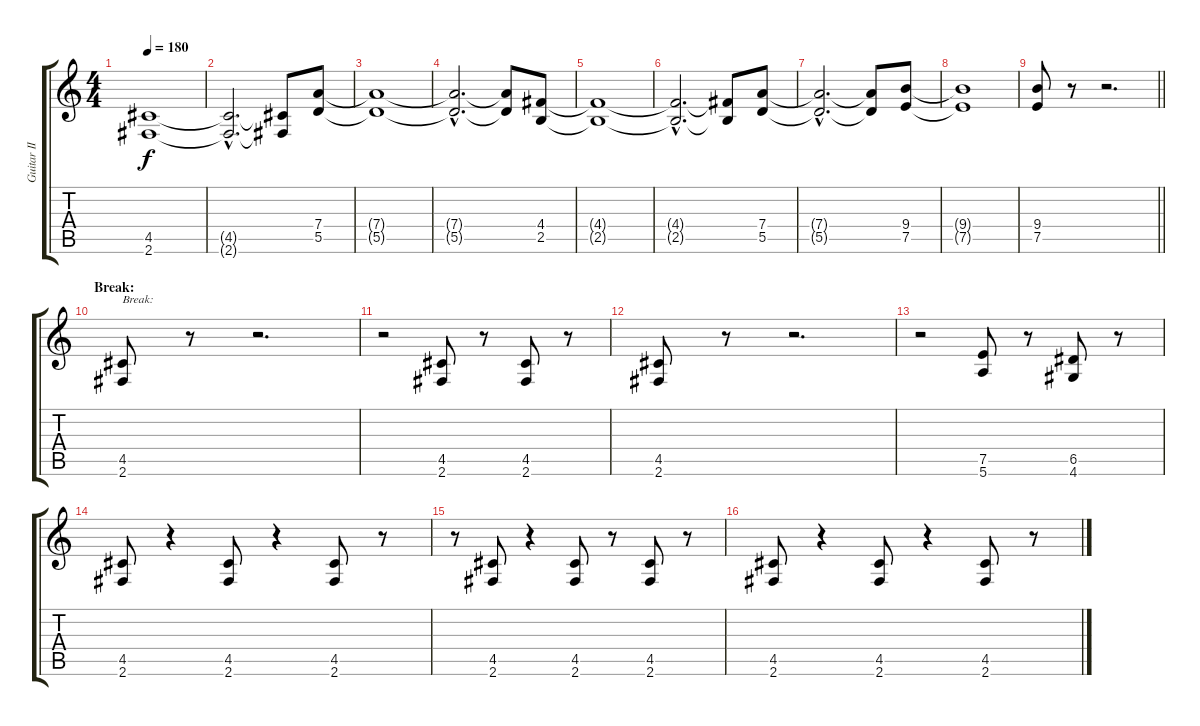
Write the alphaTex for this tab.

\track ("Guitar II" "Guitar II") {instrument distortionguitar}
\staff {score tabs}
\tuning (E4 B3 G3 D3 A2 E2) {hide}
\ts (4 4)
\tempo 180
\clef g2
\ks c
(4.5 2.6).1{dy f} |
(4.5{hac t} 2.6{hac t}).2{d} (4.5{t} 2.6{t}).8 (7.4 5.5).8 |
(7.4{t} 5.5{t}).1 |
(7.4{hac t} 5.5{hac t}).2{d} (7.4{t} 5.5{t}).8 (4.4 2.5).8 |
(4.4{t} 2.5{t}).1 |
(4.4{hac t} 2.5{hac t}).2{d} (4.4{t} 2.5{t}).8 (7.4 5.5).8 |
(7.4{hac t} 5.5{hac t}).2{d} (7.4{t} 5.5{t}).8 (9.4 7.5).8 |
(9.4{t} 7.5{t}).1 |
\barLineRight lightlight
(9.4 7.5).8 r.8 r.2{d} |
\section ("" "Break:")
(4.5 2.6).8{txt "Break:"} r.8 r.2{d} |
r.2 (4.5 2.6).8 r.8 (4.5 2.6).8 r.8 |
(4.5 2.6).8 r.8 r.2{d} |
r.2 (7.5 5.6).8 r.8 (6.5 4.6).8 r.8 |
(4.5 2.6).8 r.4 (4.5 2.6).8 r.4 (4.5 2.6).8 r.8 |
r.8 (4.5 2.6).8 r.4 (4.5 2.6).8 r.8 (4.5 2.6).8 r.8 |
(4.5 2.6).8 r.4 (4.5 2.6).8 r.4 (4.5 2.6).8 r.8
